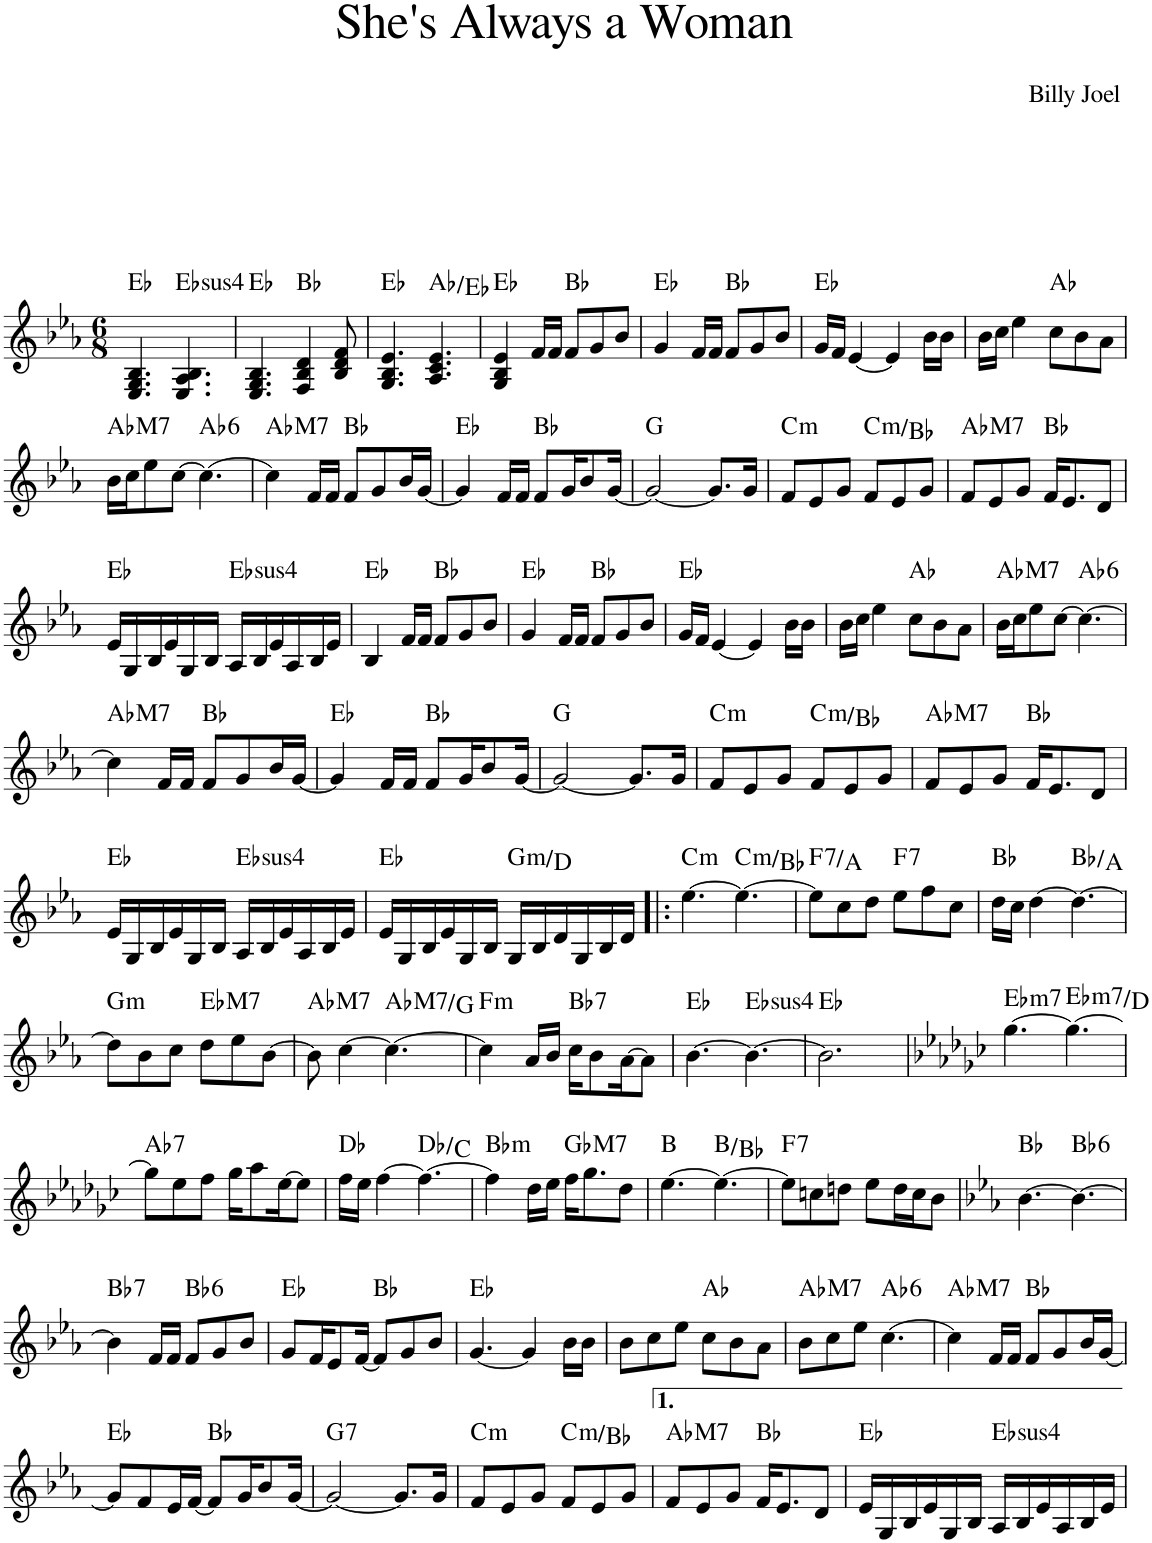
**kern	**harte
*part1	*part1
*staff1	*
*I"Piano	*
*I'Pno.	*
*clefG2	*
*k[b-e-a-]	*
*M6/8	*
=1	=1
4.E-/ 4.G/ 4.B-/	Eb:maj
!	!LO:H:kt=4
4.E-/ 4.A-/ 4.B-/	Eb:sus4
=2	=2
4.E-/ 4.G/ 4.B-/	Eb:maj
4F/ 4B-/ 4d/	Bb:maj
8B-/ 8d/ 8f/	.
=3	=3
4.G/ 4.B-/ 4.e-/	Eb:maj
4.A-/ 4.c/ 4.e-/	Ab:maj/5
=4	=4
4G/ 4B-/ 4e-/	Eb:maj
16f/LL	.
16f/JJ	.
8f/L	Bb:maj
8g/	.
8b-/J	.
=5	=5
4g/	Eb:maj
16f/LL	.
16f/JJ	.
8f/L	Bb:maj
8g/	.
8b-/J	.
=6	=6
16g/LL	Eb:maj
16f/JJ	.
[4e-/	.
4e-/]	.
16b-\LL	.
16b-\JJ	.
=7	=7
16b-\LL	.
16cc\JJ	.
4ee-\	.
8cc\L	Ab:maj
8b-\	.
8a-\J	.
!!LO:LB:g=z
=8	=8
!	!LO:H:kt=M7
16b-\LL	Ab:maj7
16cc\J	.
8ee-\	.
[8cc\J	.
!	!LO:H:kt=6
4.cc\_	Ab:maj6
=9	=9
!	!LO:H:kt=M7
4cc\]	Ab:maj7
16f/LL	.
16f/JJ	.
8f/L	Bb:maj
8g/	.
16b-/L	.
[16g/JJ	.
=10	=10
4g/]	Eb:maj
16f/LL	.
16f/JJ	.
8f/L	Bb:maj
16g/K	.
8b-/	.
[16g/Jk	.
=11	=11
2g/_	G:maj
8.g/L]	.
16g/Jk	.
=12	=12
!	!LO:H:kt=m
8f/L	C:min
8e-/	.
8g/J	.
!	!LO:H:kt=m
8f/L	C:min/b7
8e-/	.
8g/J	.
=13	=13
!	!LO:H:kt=M7
8f/L	Ab:maj7
8e-/	.
8g/J	.
16f/KL	Bb:maj
8.e-/	.
8d/J	.
!!LO:LB:g=z
=14	=14
16e-/LL	Eb:maj
16G/	.
16B-/	.
16e-/	.
16G/	.
16B-/JJ	.
!	!LO:H:kt=4
16A-/LL	Eb:sus4
16B-/	.
16e-/	.
16A-/	.
16B-/	.
16e-/JJ	.
=15	=15
4B-/	Eb:maj
16f/LL	.
16f/JJ	.
8f/L	Bb:maj
8g/	.
8b-/J	.
=16	=16
4g/	Eb:maj
16f/LL	.
16f/JJ	.
8f/L	Bb:maj
8g/	.
8b-/J	.
=17	=17
16g/LL	Eb:maj
16f/JJ	.
[4e-/	.
4e-/]	.
16b-\LL	.
16b-\JJ	.
=18	=18
16b-\LL	.
16cc\JJ	.
4ee-\	.
8cc\L	Ab:maj
8b-\	.
8a-\J	.
=19	=19
!	!LO:H:kt=M7
16b-\LL	Ab:maj7
16cc\J	.
8ee-\	.
[8cc\J	.
!	!LO:H:kt=6
4.cc\_	Ab:maj6
!!LO:LB:g=z
=20	=20
!	!LO:H:kt=M7
4cc\]	Ab:maj7
16f/LL	.
16f/JJ	.
8f/L	Bb:maj
8g/	.
16b-/L	.
[16g/JJ	.
=21	=21
4g/]	Eb:maj
16f/LL	.
16f/JJ	.
8f/L	Bb:maj
16g/K	.
8b-/	.
[16g/Jk	.
=22	=22
2g/_	G:maj
8.g/L]	.
16g/Jk	.
=23	=23
!	!LO:H:kt=m
8f/L	C:min
8e-/	.
8g/J	.
!	!LO:H:kt=m
8f/L	C:min/b7
8e-/	.
8g/J	.
=24	=24
!	!LO:H:kt=M7
8f/L	Ab:maj7
8e-/	.
8g/J	.
16f/KL	Bb:maj
8.e-/	.
8d/J	.
!!LO:LB:g=z
=25	=25
16e-/LL	Eb:maj
16G/	.
16B-/	.
16e-/	.
16G/	.
16B-/JJ	.
!	!LO:H:kt=4
16A-/LL	Eb:sus4
16B-/	.
16e-/	.
16A-/	.
16B-/	.
16e-/JJ	.
=26	=26
16e-/LL	Eb:maj
16G/	.
16B-/	.
16e-/	.
16G/	.
16B-/JJ	.
!	!LO:H:kt=m
16G/LL	G:min/5
16B-/	.
16d/	.
16G/	.
16B-/	.
16d/JJ	.
=27!|:	=27!|:
!	!LO:H:kt=m
[4.ee-\	C:min
!	!LO:H:kt=m
4.ee-\_	C:min/b7
=28	=28
!	!LO:H:kt=7
8ee-\L]	F:7/3
8cc\	.
8dd\J	.
!	!LO:H:kt=7
8ee-\L	F:7
8ff\	.
8cc\J	.
=29	=29
16dd\LL	Bb:maj
16cc\JJ	.
[4dd\	.
4.dd\_	Bb:maj/7
!!LO:LB:g=z
=30	=30
!	!LO:H:kt=m
8dd\L]	G:min
8b-\	.
8cc\J	.
!	!LO:H:kt=M7
8dd\L	Eb:maj7
8ee-\	.
[8b-\J	.
=31	=31
!	!LO:H:kt=M7
8b-\]	Ab:maj7
[4cc\	.
!	!LO:H:kt=M7
4.cc\_	Ab:maj7/7
=32	=32
!	!LO:H:kt=m
4cc\]	F:min
16a-/LL	.
16b-/JJ	.
!	!LO:H:kt=7
16cc\KL	Bb:7
8b-\	.
[16a-\K	.
8a-\J]	.
=33	=33
[4.b-\	Eb:maj
!	!LO:H:kt=4
4.b-\_	Eb:sus4
=34	=34
2.b-\]	Eb:maj
=35	=35
*k[b-e-a-d-g-c-]	*
!	!LO:H:kt=m7
[4.gg-\	Eb:min7
!	!LO:H:kt=m7
4.gg-\_	Eb:min7/7
!!LO:LB:g=z
=36	=36
!	!LO:H:kt=7
8gg-\L]	Ab:7
8ee-\	.
8ff\J	.
16gg-\KL	.
8aa-\	.
[16ee-\K	.
8ee-\J]	.
=37	=37
16ff\LL	Db:maj
16ee-\JJ	.
[4ff\	.
4.ff\_	Db:maj/7
=38	=38
!	!LO:H:kt=m
4ff\]	Bb:min
16dd-\LL	.
16ee-\JJ	.
!	!LO:H:kt=M7
16ff\KL	Gb:maj7
8.gg-\	.
8dd-\J	.
=39	=39
[4.ee-\	B:maj
4.ee-\_	B:maj/bb8
=40	=40
!	!LO:H:kt=7
8ee-\L]	F:7
8ccn\	.
8ddn\J	.
8ee-\L	.
16dd\L	.
16cc\J	.
8b-\J	.
=41	=41
*k[b-e-a-]	*
[4.b-\	Bb:maj
!	!LO:H:kt=6
4.b-\_	Bb:maj6
!!LO:LB:g=z
=42	=42
!	!LO:H:kt=7
4b-\]	Bb:7
16f/LL	.
16f/JJ	.
!	!LO:H:kt=6
8f/L	Bb:maj6
8g/	.
8b-/J	.
=43	=43
8g/L	Eb:maj
16f/K	.
8e-/	.
[16f/Jk	.
8f/L]	Bb:maj
8g/	.
8b-/J	.
=44	=44
[4.g/	Eb:maj
4g/]	.
16b-\LL	.
16b-\JJ	.
=45	=45
8b-\L	.
8cc\	.
8ee-\J	.
8cc\L	Ab:maj
8b-\	.
8a-\J	.
=46	=46
!	!LO:H:kt=M7
8b-\L	Ab:maj7
8cc\	.
8ee-\J	.
!	!LO:H:kt=6
[4.cc\	Ab:maj6
=47	=47
!	!LO:H:kt=M7
4cc\]	Ab:maj7
16f/LL	.
16f/JJ	.
8f/L	Bb:maj
8g/	.
16b-/L	.
[16g/JJ	.
!!LO:LB:g=z
=48	=48
8g/L]	Eb:maj
8f/	.
16e-/L	.
[16f/JJ	.
8f/L]	Bb:maj
16g/K	.
8b-/	.
[16g/Jk	.
=49	=49
!	!LO:H:kt=7
2g/_	G:7
8.g/L]	.
16g/Jk	.
=50	=50
!	!LO:H:kt=m
8f/L	C:min
8e-/	.
8g/J	.
!	!LO:H:kt=m
8f/L	C:min/b7
8e-/	.
8g/J	.
=51	=51
!	!LO:H:kt=M7
8f/L	Ab:maj7
8e-/	.
8g/J	.
16f/KL	Bb:maj
8.e-/	.
8d/J	.
=52	=52
16e-/LL	Eb:maj
16G/	.
16B-/	.
16e-/	.
16G/	.
16B-/JJ	.
!	!LO:H:kt=4
16A-/LL	Eb:sus4
16B-/	.
16e-/	.
16A-/	.
16B-/	.
16e-/JJ	.
=	=
*-	*-
